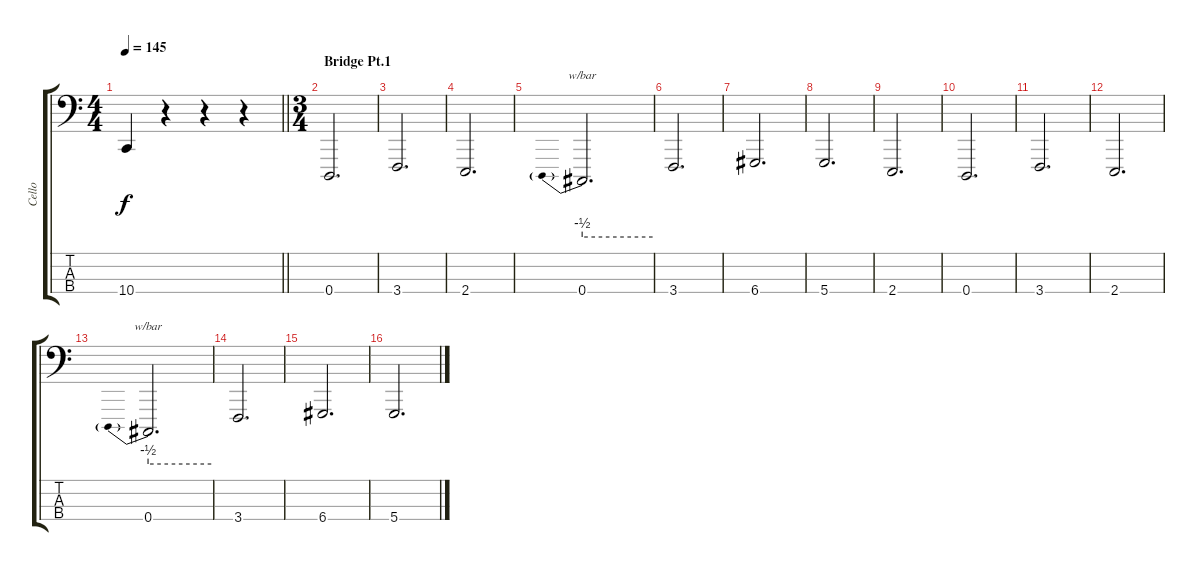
\track ("Cello" "Cello") {instrument cello}
\staff {score tabs}
\tuning (G2 D2 A1 D1) {hide}
\ts (4 4)
\tempo 145
\clef f4
\barLineRight lightlight
\ks c
10.4.4{dy f} r.4 r.4 r.4 |
\ts (3 4)
\section ("" "Bridge Pt.1")
0.4.2{d} |
3.4.2{d} |
2.4.2{d} |
0.4.2{d tbe (predive default 0 -2 60 -2)} |
3.4.2{d} |
6.4.2{d} |
5.4.2{d} |
2.4.2{d} |
0.4.2{d} |
3.4.2{d} |
2.4.2{d} |
0.4.2{d tbe (predive default 0 -2 60 -2)} |
3.4.2{d} |
6.4.2{d} |
5.4.2{d}
